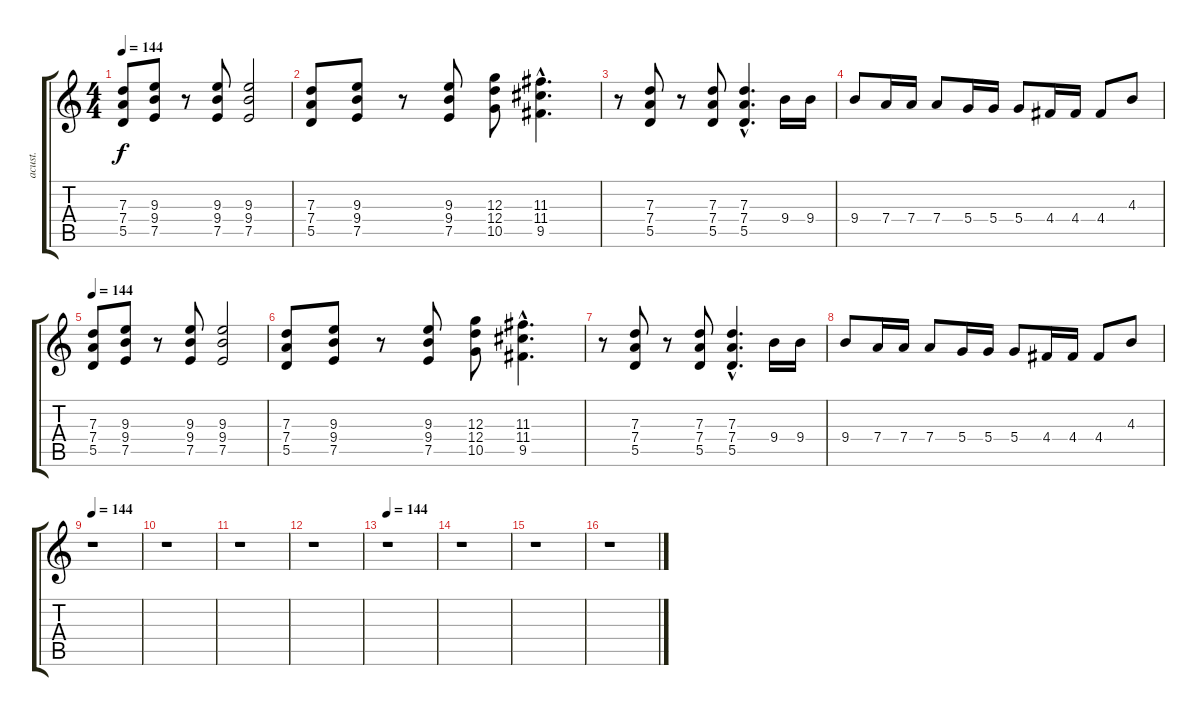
\track ("acust." "acust.") {instrument acousticguitarsteel}
\staff {score tabs}
\tuning (E4 B3 G3 D3 A2 E2) {hide}
\ts (4 4)
\tempo 144
\clef g2
\ks c
(7.3 7.4 5.5).8{dy f volume 14 instrument distortionguitar} (9.3 9.4 7.5).8 r.8 (9.3 9.4 7.5).8 (9.3 9.4 7.5).2 |
(7.3 7.4 5.5).8 (9.3 9.4 7.5).8 r.8 (9.3 9.4 7.5).8 (12.3 12.4 10.5).8 (11.3{hac} 11.4{hac} 9.5{hac}).4{d} |
r.8 (7.3 7.4 5.5).8 r.8 (7.3 7.4 5.5).8 (7.3{hac} 7.4{hac} 5.5{hac}).4{d} 9.4.16 9.4.16 |
9.4.8 7.4.16 7.4.16 7.4.8 5.4.16 5.4.16 5.4.8 4.4.16 4.4.16 4.4.8 4.3.8 |
\tempo 144
(7.3 7.4 5.5).8 (9.3 9.4 7.5).8 r.8 (9.3 9.4 7.5).8 (9.3 9.4 7.5).2 |
(7.3 7.4 5.5).8 (9.3 9.4 7.5).8 r.8 (9.3 9.4 7.5).8 (12.3 12.4 10.5).8 (11.3{hac} 11.4{hac} 9.5{hac}).4{d} |
r.8 (7.3 7.4 5.5).8 r.8 (7.3 7.4 5.5).8 (7.3{hac} 7.4{hac} 5.5{hac}).4{d} 9.4.16 9.4.16 |
9.4.8 7.4.16 7.4.16 7.4.8 5.4.16 5.4.16 5.4.8 4.4.16 4.4.16 4.4.8 4.3.8 |
\tempo 144
r.1 |
r.1 |
r.1 |
r.1 |
\tempo 144
r.1 |
r.1 |
r.1 |
r.1
